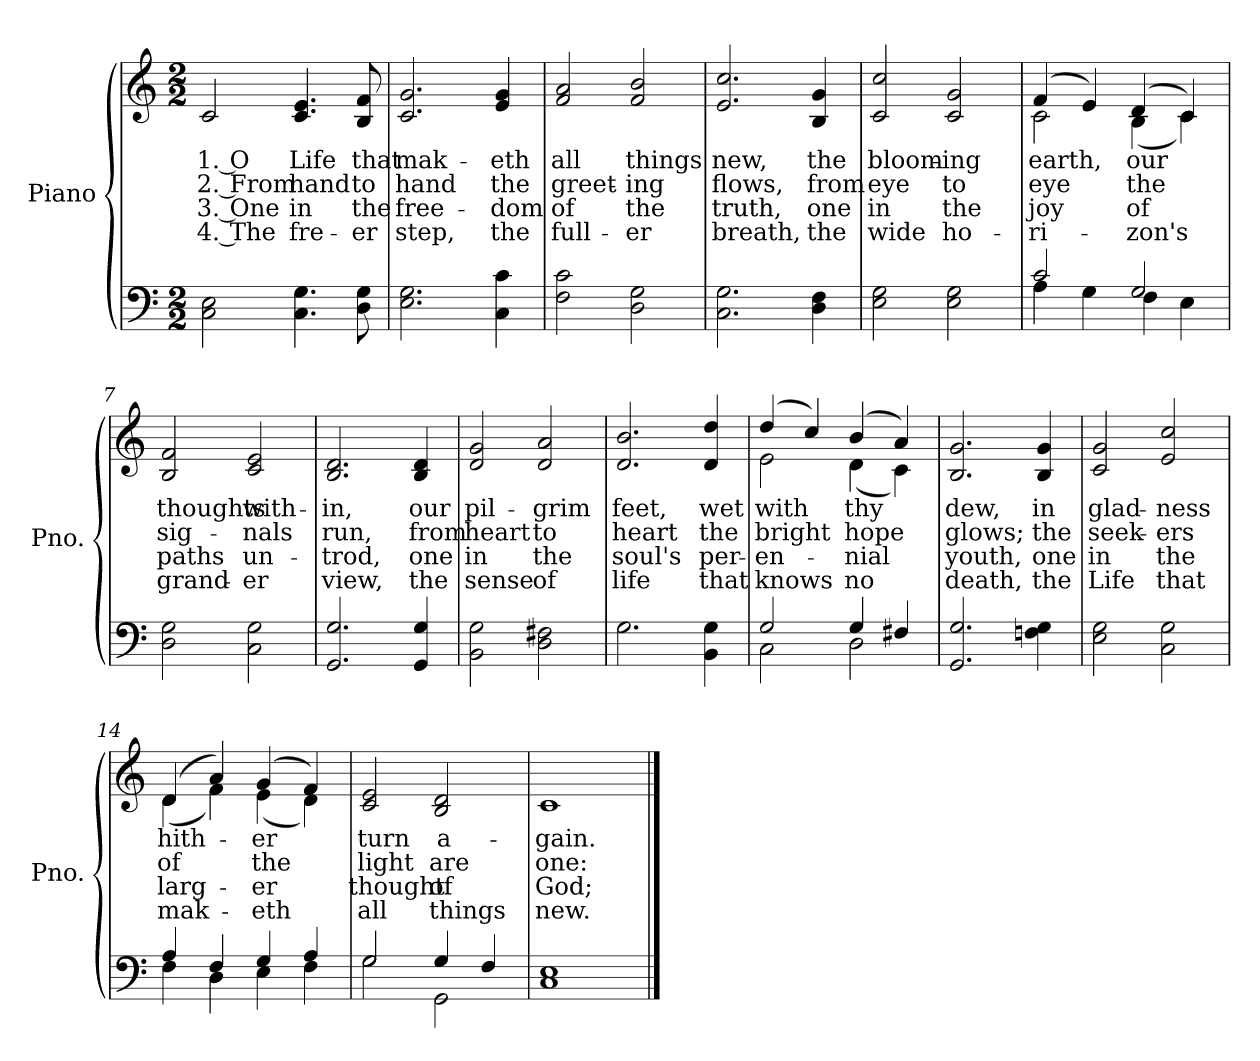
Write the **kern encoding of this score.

**kern	**kern	**text	**text	**text	**text
*part1	*part1	*part1	*part1	*part1	*part1
*staff2	*staff1	*staff1	*staff1	*staff1	*staff1
*I"Piano	*	*	*	*	*
*I'Pno.	*	*	*	*	*
*clefF4	*clefG2	*	*	*	*
*k[]	*k[]	*	*	*	*
*M2/2	*M2/2	*	*	*	*
*MM216	*MM216	*	*	*	*
=1	=1	=1	=1	=1	=1
!	!	!LO:LY:b	!LO:LY:b	!LO:LY:b	!LO:LY:b
2C\ 2E\	2c/	1. O	2. From	3. One	4. The
!	!	!LO:LY:b	!LO:LY:b	!LO:LY:b	!LO:LY:b
4.C\ 4.G\	4.c/ 4.e/	Life	hand	in	fre-
!	!	!LO:LY:b	!LO:LY:b	!LO:LY:b	!LO:LY:b
8D\ 8G\	8B/ 8f/	that	to	the	-er
=2	=2	=2	=2	=2	=2
!	!	!LO:LY:b	!LO:LY:b	!LO:LY:b	!LO:LY:b
2.E\ 2.G\	2.c/ 2.g/	mak-	hand	free-	step,
!	!	!LO:LY:b	!LO:LY:b	!LO:LY:b	!LO:LY:b
4C\ 4c\	4e/ 4g/	-eth	the	-dom	the
=3	=3	=3	=3	=3	=3
!	!	!LO:LY:b	!LO:LY:b	!LO:LY:b	!LO:LY:b
2F\ 2c\	2f/ 2a/	all	greet-	of	full-
!	!	!LO:LY:b	!LO:LY:b	!LO:LY:b	!LO:LY:b
2D\ 2G\	2f/ 2b/	things	-ing	the	-er
=4	=4	=4	=4	=4	=4
!	!	!LO:LY:b	!LO:LY:b	!LO:LY:b	!LO:LY:b
2.C\ 2.G\	2.e/ 2.cc/	new,	flows,	truth,	breath,
!	!	!LO:LY:b	!LO:LY:b	!LO:LY:b	!LO:LY:b
4D\ 4F\	4B/ 4g/	the	from	one	the
=5	=5	=5	=5	=5	=5
!	!	!LO:LY:b	!LO:LY:b	!LO:LY:b	!LO:LY:b
2E\ 2G\	2c/ 2cc/	bloom-	eye	in	wide
!	!	!LO:LY:b	!LO:LY:b	!LO:LY:b	!LO:LY:b
2E\ 2G\	2c/ 2g/	-ing	to	the	ho-
!!LO:LB:g=z
=6	=6	=6	=6	=6	=6
*^	*	*	*	*	*
!	!	!	!LO:LY:b	!LO:LY:b	!LO:LY:b	!LO:LY:b
*	*	*^	*	*	*	*
2c/	4A\	(>4f/	2c\	earth,	eye	joy	-ri-
.	4G\	4e/)	.	.	.	.	.
!	!	!	!	!LO:LY:b	!LO:LY:b	!LO:LY:b	!LO:LY:b
2G/	4F\	(>4d/	(<4B\	our	the	of	-zon's
.	4E\	4c/)	4c\)	.	.	.	.
=7	=7	=7	=7	=7	=7	=7	=7
!	!	!	!	!LO:LY:b	!LO:LY:b	!LO:LY:b	!LO:LY:b
*v	*v	*	*	*	*	*	*
*	*v	*v	*	*	*	*
2D\ 2G\	2B/ 2f/	thoughts	sig-	paths	grand-
!	!	!LO:LY:b	!LO:LY:b	!LO:LY:b	!LO:LY:b
2C\ 2G\	2c/ 2e/	with-	-nals	un-	-er
=8	=8	=8	=8	=8	=8
!	!	!LO:LY:b	!LO:LY:b	!LO:LY:b	!LO:LY:b
2.GG/ 2.G/	2.B/ 2.d/	-in,	run,	-trod,	view,
!	!	!LO:LY:b	!LO:LY:b	!LO:LY:b	!LO:LY:b
4GG/ 4G/	4B/ 4d/	our	from	one	the
=9	=9	=9	=9	=9	=9
!	!	!LO:LY:b	!LO:LY:b	!LO:LY:b	!LO:LY:b
2BB\ 2G\	2d/ 2g/	pil-	heart	in	sense
!	!	!LO:LY:b	!LO:LY:b	!LO:LY:b	!LO:LY:b
2D\ 2F#X\	2d/ 2a/	-grim	to	the	of
=10	=10	=10	=10	=10	=10
!	!	!LO:LY:b	!LO:LY:b	!LO:LY:b	!LO:LY:b
2.G\	2.d/ 2.b/	feet,	heart	soul's	life
!	!	!LO:LY:b	!LO:LY:b	!LO:LY:b	!LO:LY:b
4BB\ 4G\	4d/ 4dd/	wet	the	per-	that
=11	=11	=11	=11	=11	=11
*^	*	*	*	*	*
!	!	!	!LO:LY:b	!LO:LY:b	!LO:LY:b	!LO:LY:b
*	*	*^	*	*	*	*
2G/	2C\	(>4dd/	2e\	with	bright	-en-	knows
.	.	4cc/)	.	.	.	.	.
!	!	!	!	!LO:LY:b	!LO:LY:b	!LO:LY:b	!LO:LY:b
4G/	2D\	(>4b/	(<4d\	thy	hope	-nial	no
4F#X/	.	4a/)	4c\)	.	.	.	.
*v	*v	*	*	*	*	*	*
!!LO:LB:g=z
=12	=12	=12	=12	=12	=12	=12
!	!	!	!LO:LY:b	!LO:LY:b	!LO:LY:b	!LO:LY:b
*	*v	*v	*	*	*	*
2.GG/ 2.G/	2.B/ 2.g/	dew,	glows;	youth,	death,
!	!	!LO:LY:b	!LO:LY:b	!LO:LY:b	!LO:LY:b
4Fn\ 4G\	4B/ 4g/	in	the	one	the
=13	=13	=13	=13	=13	=13
!	!	!LO:LY:b	!LO:LY:b	!LO:LY:b	!LO:LY:b
2E\ 2G\	2c/ 2g/	glad-	seek-	in	Life
!	!	!LO:LY:b	!LO:LY:b	!LO:LY:b	!LO:LY:b
2C\ 2G\	2e/ 2cc/	-ness	-ers	the	that
=14	=14	=14	=14	=14	=14
*^	*	*	*	*	*
!	!	!	!LO:LY:b	!LO:LY:b	!LO:LY:b	!LO:LY:b
*	*	*^	*	*	*	*
4A/	4F\	(>4d/	(<4d\	hith-	of	larg-	mak-
4F/	4D\	4a/)	4f\)	.	.	.	.
!	!	!	!	!LO:LY:b	!LO:LY:b	!LO:LY:b	!LO:LY:b
4G/	4E\	(>4g/	(<4e\	-er	the	-er	-eth
4A/	4F\	4f/)	4d\)	.	.	.	.
=15	=15	=15	=15	=15	=15	=15	=15
!	!	!	!	!LO:LY:b	!LO:LY:b	!LO:LY:b	!LO:LY:b
*	*	*v	*v	*	*	*	*
2G/	2G\	2c/ 2e/	turn	light	thought	all
!	!	!	!LO:LY:b	!LO:LY:b	!LO:LY:b	!LO:LY:b
4G/	2GG\	2B/ 2d/	a-	are	of	things
4F/	.	.	.	.	.	.
*v	*v	*	*	*	*	*
=16	=16	=16	=16	=16	=16
!	!	!LO:LY:b	!LO:LY:b	!LO:LY:b	!LO:LY:b
1C 1E	1c	-gain.	one:	God;	new.
==	==	==	==	==	==
*-	*-	*-	*-	*-	*-
